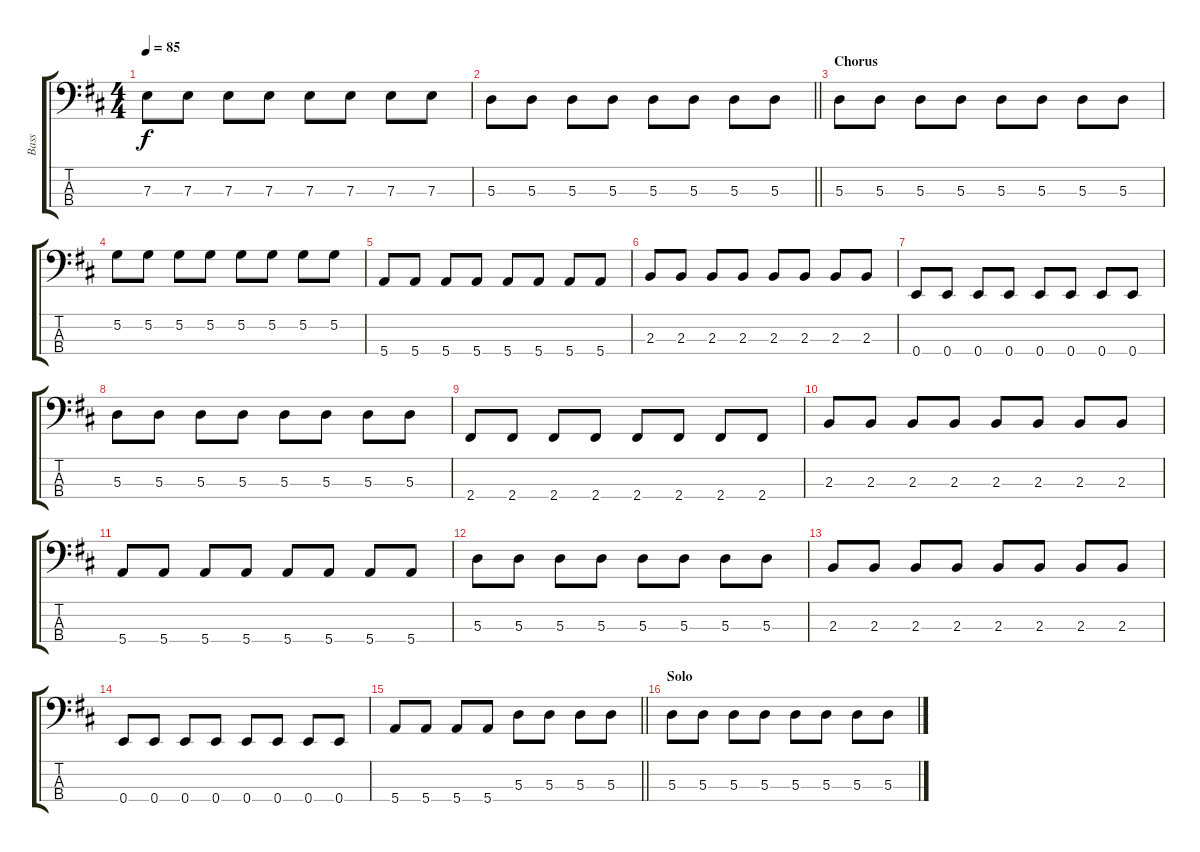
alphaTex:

\track ("Bass" "Bass") {instrument electricbassfinger}
\staff {score tabs}
\tuning (G2 D2 A1 E1) {hide}
\ts (4 4)
\tempo 85
\clef f4
\ks d
7.3.8{dy f} 7.3.8 7.3.8 7.3.8 7.3.8 7.3.8 7.3.8 7.3.8 |
\barLineRight lightlight
5.3.8 5.3.8 5.3.8 5.3.8 5.3.8 5.3.8 5.3.8 5.3.8 |
\section ("" "Chorus")
5.3.8 5.3.8 5.3.8 5.3.8 5.3.8 5.3.8 5.3.8 5.3.8 |
5.2.8 5.2.8 5.2.8 5.2.8 5.2.8 5.2.8 5.2.8 5.2.8 |
5.4.8 5.4.8 5.4.8 5.4.8 5.4.8 5.4.8 5.4.8 5.4.8 |
2.3.8 2.3.8 2.3.8 2.3.8 2.3.8 2.3.8 2.3.8 2.3.8 |
0.4.8 0.4.8 0.4.8 0.4.8 0.4.8 0.4.8 0.4.8 0.4.8 |
5.3.8 5.3.8 5.3.8 5.3.8 5.3.8 5.3.8 5.3.8 5.3.8 |
2.4.8 2.4.8 2.4.8 2.4.8 2.4.8 2.4.8 2.4.8 2.4.8 |
2.3.8 2.3.8 2.3.8 2.3.8 2.3.8 2.3.8 2.3.8 2.3.8 |
5.4.8 5.4.8 5.4.8 5.4.8 5.4.8 5.4.8 5.4.8 5.4.8 |
5.3.8 5.3.8 5.3.8 5.3.8 5.3.8 5.3.8 5.3.8 5.3.8 |
2.3.8 2.3.8 2.3.8 2.3.8 2.3.8 2.3.8 2.3.8 2.3.8 |
0.4.8 0.4.8 0.4.8 0.4.8 0.4.8 0.4.8 0.4.8 0.4.8 |
\barLineRight lightlight
5.4.8 5.4.8 5.4.8 5.4.8 5.3.8 5.3.8 5.3.8 5.3.8 |
\section ("" "Solo")
5.3.8 5.3.8 5.3.8 5.3.8 5.3.8 5.3.8 5.3.8 5.3.8
